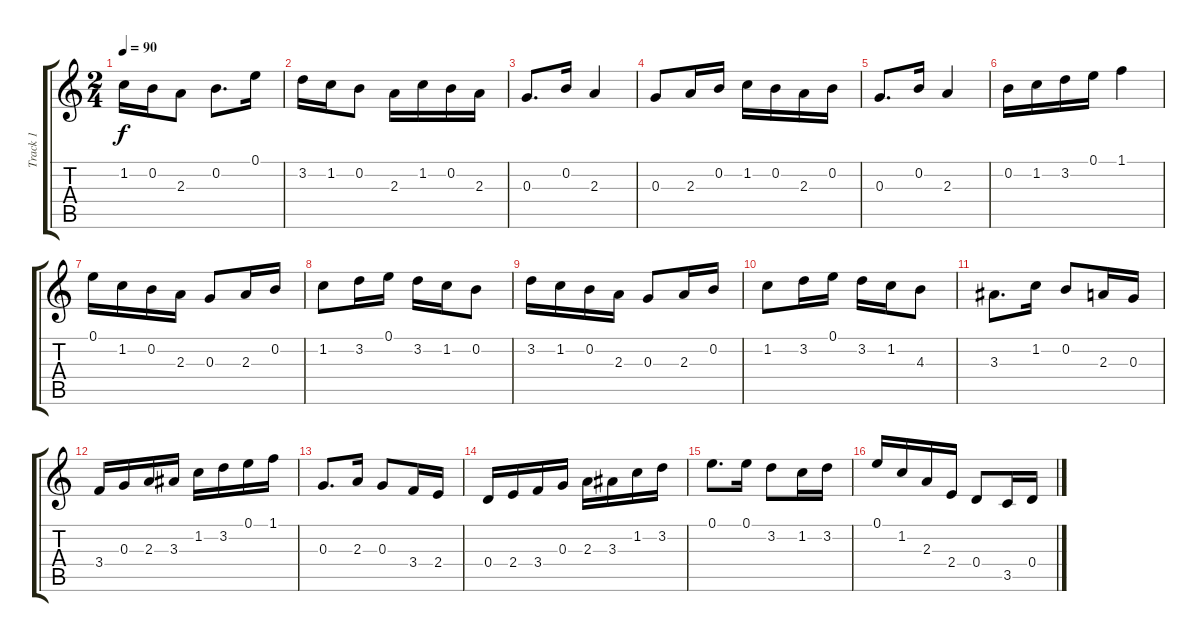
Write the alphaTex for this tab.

\track ("Track 1" "Track 1") {instrument acousticguitarsteel}
\staff {score tabs}
\tuning (E4 B3 G3 D3 A2 E2) {hide}
\ts (2 4)
\tempo 90
\clef g2
\ks c
1.2.16{dy f} 0.2.16 2.3.8 0.2.8{d} 0.1.16 |
3.2.16 1.2.16 0.2.8 2.3.16 1.2.16 0.2.16 2.3.16 |
0.3.8{d} 0.2.16 2.3.4 |
0.3.8 2.3.16 0.2.16 1.2.16 0.2.16 2.3.16 0.2.16 |
0.3.8{d} 0.2.16 2.3.4 |
0.2.16 1.2.16 3.2.16 0.1.16 1.1.4 |
0.1.16 1.2.16 0.2.16 2.3.16 0.3.8 2.3.16 0.2.16 |
1.2.8 3.2.16 0.1.16 3.2.16 1.2.16 0.2.8 |
3.2.16 1.2.16 0.2.16 2.3.16 0.3.8 2.3.16 0.2.16 |
1.2.8 3.2.16 0.1.16 3.2.16 1.2.16 4.3.8 |
3.3.8{d} 1.2.16 0.2.8 2.3.16 0.3.16 |
3.4.16 0.3.16 2.3.16 3.3.16 1.2.16 3.2.16 0.1.16 1.1.16 |
0.3.8{d} 2.3.16 0.3.8 3.4.16 2.4.16 |
0.4.16 2.4.16 3.4.16 0.3.16 2.3.16 3.3.16 1.2.16 3.2.16 |
0.1.8{d} 0.1.16 3.2.8 1.2.16 3.2.16 |
0.1.16 1.2.16 2.3.16 2.4.16 0.4.8 3.5.16 0.4.16
